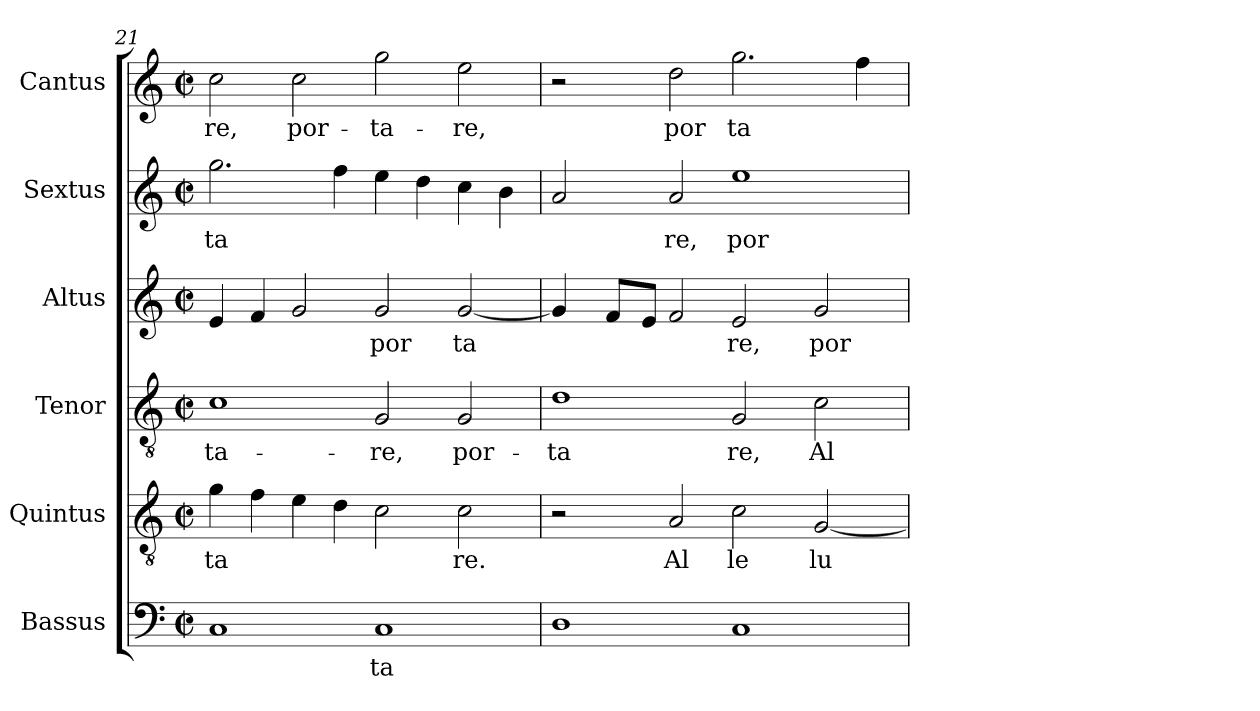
**kern	**text	**kern	**text	**kern	**text	**kern	**text	**kern	**text	**kern	**text
*part6	*part6	*part5	*part5	*part4	*part4	*part3	*part3	*part2	*part2	*part1	*part1
*staff6	*staff6	*staff5	*staff5	*staff4	*staff4	*staff3	*staff3	*staff2	*staff2	*staff1	*staff1
*I"Bassus	*	*I"Quintus	*	*I"Tenor	*	*I"Altus	*	*I"Sextus	*	*I"Cantus	*
*clefF4	*	*clefGv2	*	*clefGv2	*	*clefG2	*	*clefG2	*	*clefG2	*
*M2/2	*	*M2/2	*	*M2/2	*	*M2/2	*	*M2/2	*	*M2/2	*
*met(c|)	*	*met(c|)	*	*met(c|)	*	*met(c|)	*	*met(c|)	*	*met(c|)	*
=21	=21	=21	=21	=21	=21	=21	=21	=21	=21	=21	=21
!	!	!	!LO:LY:b:cj	!	!LO:LY:b:cj	!	!	!	!LO:LY:b:cj	!	!LO:LY:b:cj
1C	.	4g\	ta	1c	-ta-	4e/	.	2.gg\	ta	2cc\	-re,
.	.	4f\	.	.	.	4f/	.	.	.	.	.
!	!	!	!	!	!	!	!	!	!	!	!LO:LY:b:cj
.	.	4e\	.	.	.	2g/	.	.	.	2cc\	por-
.	.	4d\	.	.	.	.	.	4ff\	.	.	.
!	!LO:LY:b:cj	!	!	!	!LO:LY:b:cj	!	!LO:LY:b:cj	!	!	!	!LO:LY:b:cj
1C	ta	2c\	.	2G/	-re,	2g/	por	4ee\	.	2gg\	-ta-
.	.	.	.	.	.	.	.	4dd\	.	.	.
!	!	!	!LO:LY:b:cj	!	!LO:LY:b:cj	!	!LO:LY:b:cj	!	!	!	!LO:LY:b:cj
.	.	2c\	re.	2G/	por-	[>2g/	ta	4cc\	.	2ee\	-re,
.	.	.	.	.	.	.	.	4b\	.	.	.
!!LO:LB:g=z
=22	=22	=22	=22	=22	=22	=22	=22	=22	=22	=22	=22
!	!	!	!	!	!LO:LY:b:cj	!	!	!	!	!	!
*	*	*	*	*	*	*^	*	*^	*	*	*
1D	.	2r	.	1d	-ta	4g/]	4ryy	.	2a/	8ryy	.	2r	.
.	.	.	.	.	.	.	.	.	.	1...ryy	.	.	.
.	.	.	.	.	.	8f/L	16ryy	.	.	.	.	.	.
.	.	.	.	.	.	.	1ryy	.	.	.	.	.	.
.	.	.	.	.	.	8e/J	.	.	.	.	.	.	.
!	!	!	!LO:LY:b:cj	!	!	!	!	!	!	!	!LO:LY:b:cj	!	!LO:LY:b:cj
.	.	2A/	Al	.	.	2f/	.	.	2a/	.	re,	2dd\	por
!	!	!	!LO:LY:b:cj	!	!LO:LY:b:cj	!	!	!LO:LY:b:cj	!	!	!LO:LY:b:cj	!	!LO:LY:b:cj
1C	.	2c\	le	2G/	re,	2e/	.	re,	1ee	.	por-	2.gg\	ta
.	.	.	.	.	.	.	2ryy	.	.	.	.	.	.
!	!	!	!LO:LY:b:cj	!	!LO:LY:b:cj	!	!	!LO:LY:b:cj	!	!	!	!	!
.	.	[<2G/	lu	2c\	Al	2g/	.	por	.	.	.	.	.
.	.	.	.	.	.	.	.	.	.	.	.	4ff\	.
.	.	.	.	.	.	.	8.ryy	.	.	.	.	.	.
*	*	*	*	*	*	*v	*v	*	*	*	*	*	*
*	*	*	*	*	*	*	*	*v	*v	*	*	*
=	=	=	=	=	=	=	=	=	=	=	=
*-	*-	*-	*-	*-	*-	*-	*-	*-	*-	*-	*-
